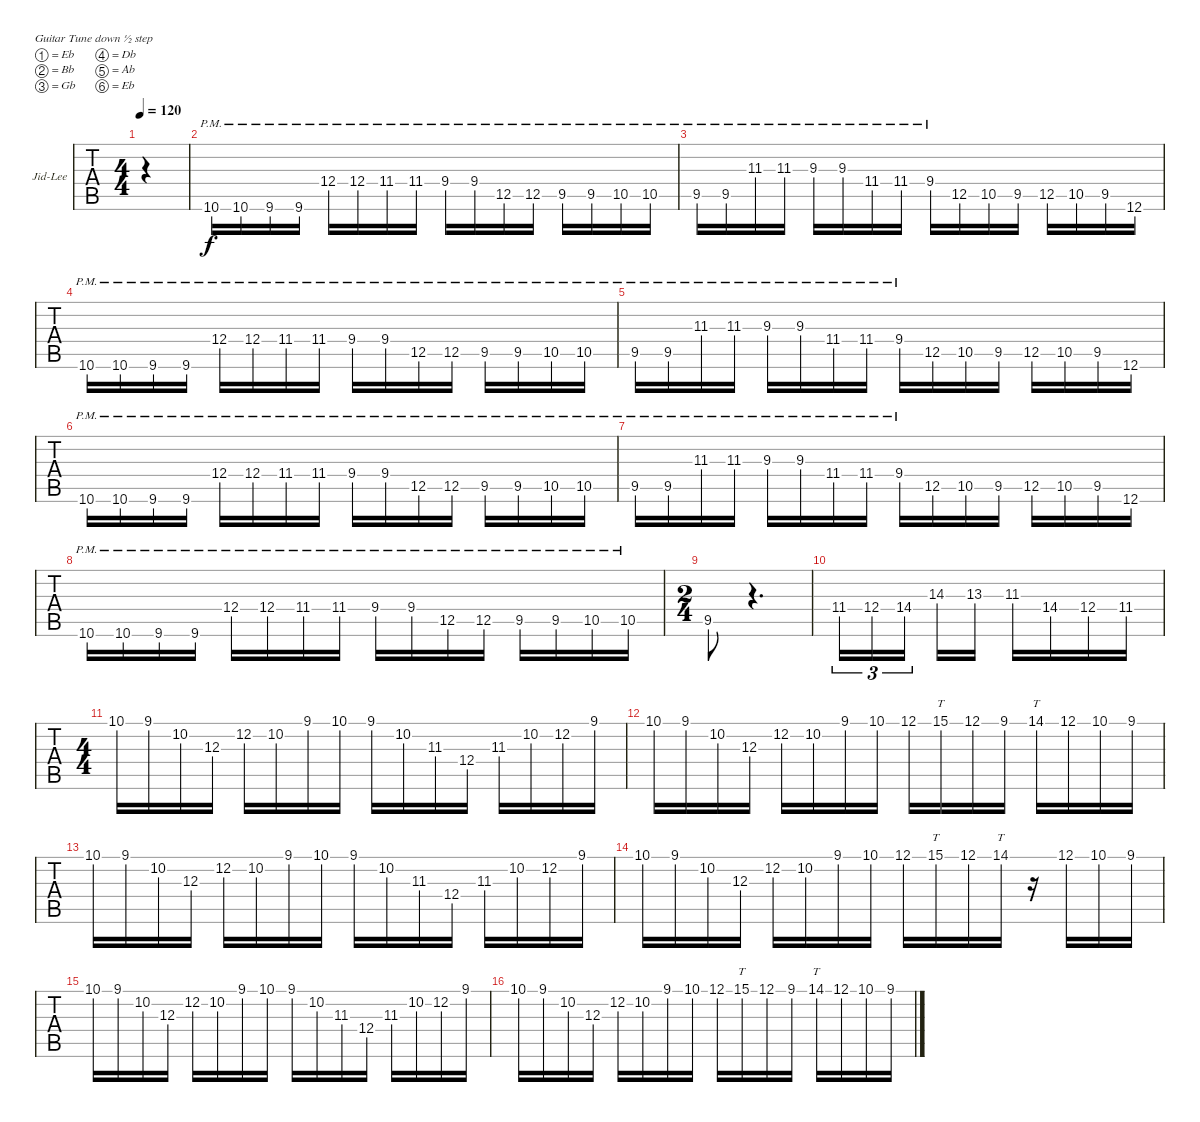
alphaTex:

\defaultSystemsLayout 4
\bracketExtendMode groupsimilarinstruments
\firstSystemTrackNameOrientation horizontal
\otherSystemsTrackNameOrientation horizontal
\track ("Jid-Lee" "Jid-Lee") {instrument distortionguitar}
\staff {tabs}
\tuning (Eb4 Bb3 Gb3 Db3 Ab2 Eb2)
\ts (4 4)
\scale
0.245206
\tempo 120
\accidentals auto
\clef g2
\ottava regular
\simile none
\ks c
|
\scale
0.374026 10.6{pm}.16 10.6{pm}.16 9.6{pm}.16 9.6{pm}.16 12.4{pm}.16 12.4{pm}.16 11.4{pm}.16 11.4{pm}.16 9.4{pm}.16 9.4{pm}.16 12.5{pm}.16 12.5{pm}.16 9.5{pm}.16 9.5{pm}.16 10.5{pm}.16 10.5{pm}.16 |
\scale
0.380069 9.5{pm}.16 9.5{pm}.16 11.3{pm}.16 11.3{pm}.16 9.3{pm}.16 9.3{pm}.16 11.4{pm}.16 11.4{pm}.16 9.4{pm}.16 12.5.16 10.5.16 9.5.16 12.5.16 10.5.16 9.5.16 12.6.16 |
\scale
0.374026 10.6{pm}.16 10.6{pm}.16 9.6{pm}.16 9.6{pm}.16 12.4{pm}.16 12.4{pm}.16 11.4{pm}.16 11.4{pm}.16 9.4{pm}.16 9.4{pm}.16 12.5{pm}.16 12.5{pm}.16 9.5{pm}.16 9.5{pm}.16 10.5{pm}.16 10.5{pm}.16 |
\scale
0.380069 9.5{pm}.16 9.5{pm}.16 11.3{pm}.16 11.3{pm}.16 9.3{pm}.16 9.3{pm}.16 11.4{pm}.16 11.4{pm}.16 9.4{pm}.16 12.5.16 10.5.16 9.5.16 12.5.16 10.5.16 9.5.16 12.6.16 |
10.6{pm}.16 10.6{pm}.16 9.6{pm}.16 9.6{pm}.16 12.4{pm}.16 12.4{pm}.16 11.4{pm}.16 11.4{pm}.16 9.4{pm}.16 9.4{pm}.16 12.5{pm}.16 12.5{pm}.16 9.5{pm}.16 9.5{pm}.16 10.5{pm}.16 10.5{pm}.16 |
9.5{pm}.16 9.5{pm}.16 11.3{pm}.16 11.3{pm}.16 9.3{pm}.16 9.3{pm}.16 11.4{pm}.16 11.4{pm}.16 9.4{pm}.16 12.5.16 10.5.16 9.5.16 12.5.16 10.5.16 9.5.16 12.6.16 |
10.6{pm}.16 10.6{pm}.16 9.6{pm}.16 9.6{pm}.16 12.4{pm}.16 12.4{pm}.16 11.4{pm}.16 11.4{pm}.16 9.4{pm}.16 9.4{pm}.16 12.5{pm}.16 12.5{pm}.16 9.5{pm}.16 9.5{pm}.16 10.5{pm}.16 10.5{pm}.16 |
\ts (2 4)
9.5.8 r.4{d} |
11.4.16{tu (3 2)} 12.4.16{tu (3 2)} 14.4.16{tu (3 2)} 14.3.16 13.3.16 11.3.16 14.4.16 12.4.16 11.4.16 |
\ts (4 4)
10.1.16 9.1.16 10.2.16 12.3.16 12.2.16 10.2.16 9.1.16 10.1.16 9.1.16 10.2.16 11.3.16 12.4.16 11.3.16 10.2.16 12.2.16 9.1.16 |
10.1.16 9.1.16 10.2.16 12.3.16 12.2.16 10.2.16 9.1.16 10.1.16 12.1.16 15.1.16{tt} 12.1.16 9.1.16 14.1.16{tt} 12.1.16 10.1.16 9.1.16 |
10.1.16 9.1.16 10.2.16 12.3.16 12.2.16 10.2.16 9.1.16 10.1.16 9.1.16 10.2.16 11.3.16 12.4.16 11.3.16 10.2.16 12.2.16 9.1.16 |
10.1.16 9.1.16 10.2.16 12.3.16 12.2.16 10.2.16 9.1.16 10.1.16 12.1.16 15.1.16{tt} 12.1.16 14.1.16{tt} r.16 12.1.16 10.1.16 9.1.16 |
10.1.16 9.1.16 10.2.16 12.3.16 12.2.16 10.2.16 9.1.16 10.1.16 9.1.16 10.2.16 11.3.16 12.4.16 11.3.16 10.2.16 12.2.16 9.1.16 |
10.1.16 9.1.16 10.2.16 12.3.16 12.2.16 10.2.16 9.1.16 10.1.16 12.1.16 15.1.16{tt} 12.1.16 9.1.16 14.1.16{tt} 12.1.16 10.1.16 9.1.16
